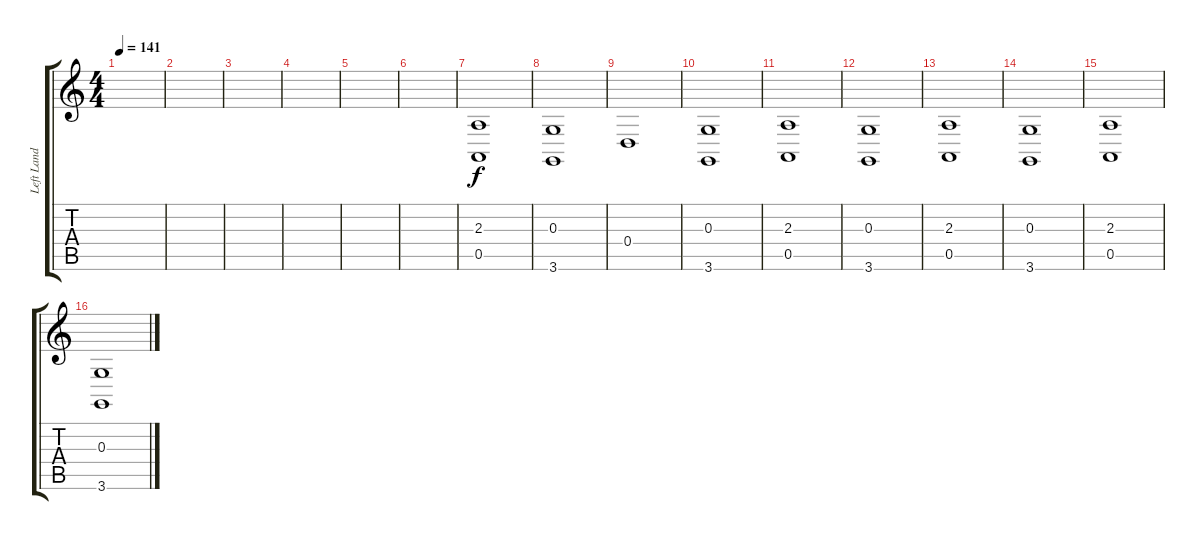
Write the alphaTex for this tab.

\track ("Left Land Keyboard" "Left Land ") {instrument stringensemble2}
\staff {score tabs}
\tuning (E4 B3 G3 D3 A2 E2) {hide}
\ts (4 4)
\tempo 141
\clef g2
\ks c
|
|
|
|
|
|
(2.3 0.5).1 |
(0.3 3.6).1 |
0.4.1 |
(0.3 3.6).1 |
(2.3 0.5).1 |
(0.3 3.6).1 |
(2.3 0.5).1 |
(0.3 3.6).1 |
(2.3 0.5).1 |
(0.3 3.6).1
